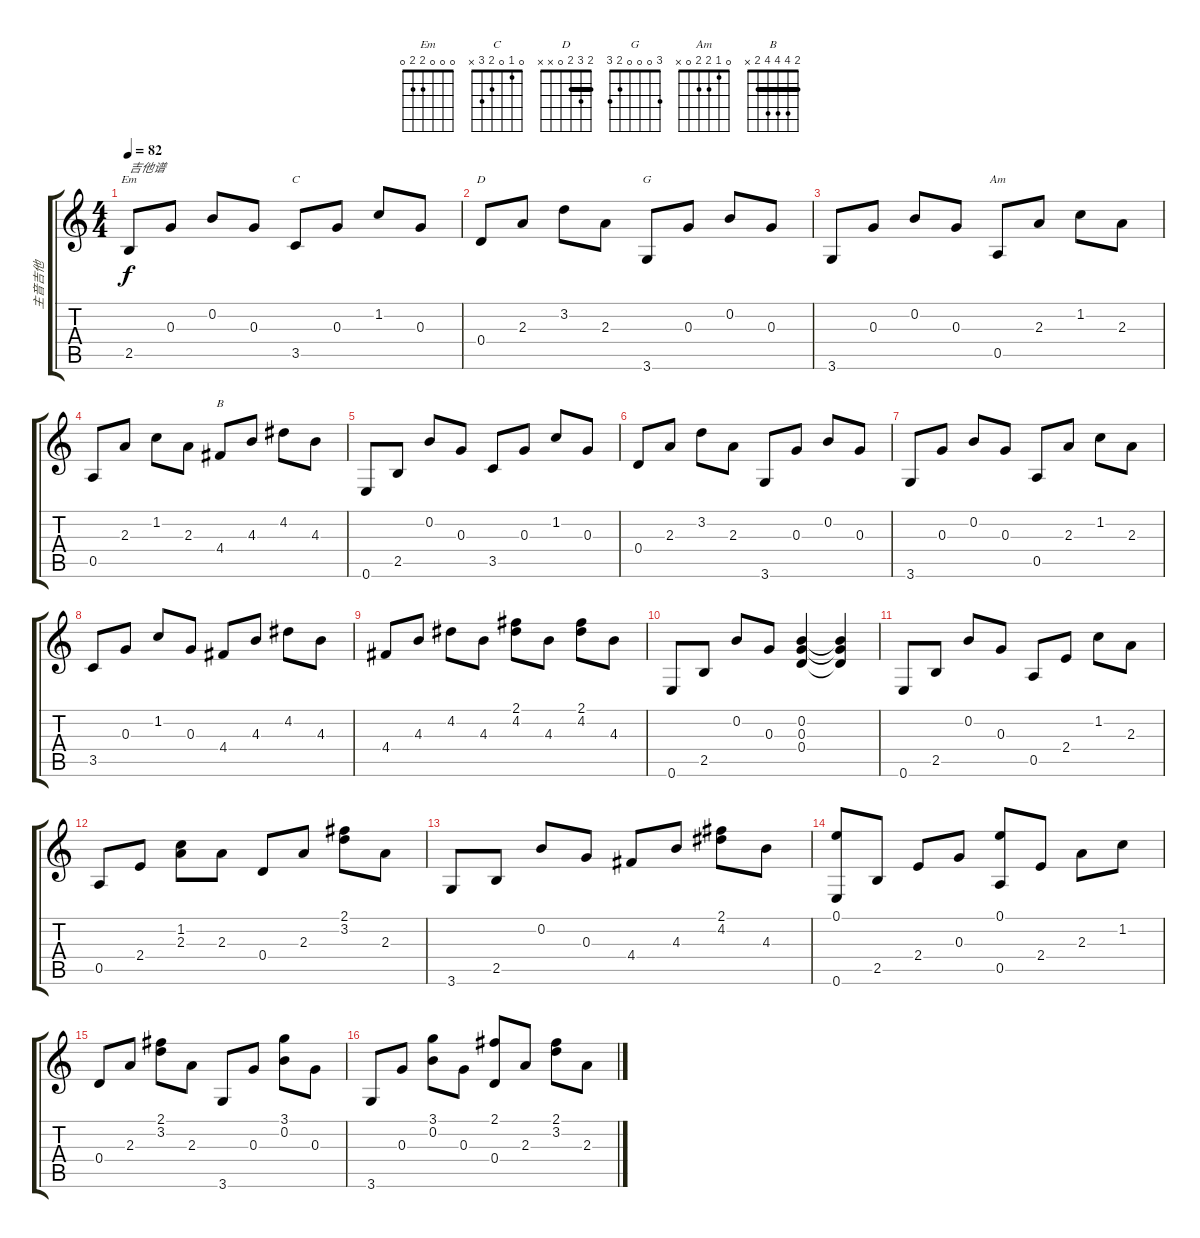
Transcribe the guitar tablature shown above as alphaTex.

\track ("主音吉他" "主音吉他") {instrument acousticguitarsteel}
\staff {score tabs}
\tuning (E4 B3 G3 D3 A2 E2) {hide}
\chord ("Em" 0 0 0 2 2 0)
\chord ("C" 0 1 0 2 3 x)
\chord ("D" 2 3 2 0 x x) {barre 2}
\chord ("G" 3 0 0 0 2 3)
\chord ("Am" 0 1 2 2 0 x)
\chord ("B" 2 4 4 4 2 x) {barre 2}
\ts (4 4)
\tempo 82
\clef g2
\ks c
2.5.8{ch "Em" txt "吉他谱" dy f instrument acousticguitarsteel} 0.3.8 0.2.8 0.3.8 3.5.8{ch "C"} 0.3.8 1.2.8 0.3.8 |
0.4.8{ch "D"} 2.3.8 3.2.8 2.3.8 3.6.8{ch "G"} 0.3.8 0.2.8 0.3.8 |
3.6.8 0.3.8 0.2.8 0.3.8 0.5.8{ch "Am"} 2.3.8 1.2.8 2.3.8 |
0.5.8 2.3.8 1.2.8 2.3.8 4.4.8{ch "B"} 4.3.8 4.2.8 4.3.8 |
0.6.8 2.5.8 0.2.8 0.3.8 3.5.8 0.3.8 1.2.8 0.3.8 |
0.4.8 2.3.8 3.2.8 2.3.8 3.6.8 0.3.8 0.2.8 0.3.8 |
3.6.8 0.3.8 0.2.8 0.3.8 0.5.8 2.3.8 1.2.8 2.3.8 |
3.5.8 0.3.8 1.2.8 0.3.8 4.4.8 4.3.8 4.2.8 4.3.8 |
4.4.8 4.3.8 4.2.8 4.3.8 (2.1 4.2).8 4.3.8 (2.1 4.2).8 4.3.8 |
0.6.8 2.5.8 0.2.8 0.3.8 (0.2 0.3 0.4).4 (0.2{t} 0.3{t} 0.4{t}).4 |
0.6.8 2.5.8 0.2.8 0.3.8 0.5.8 2.4.8 1.2.8 2.3.8 |
0.5.8 2.4.8 (1.2 2.3).8 2.3.8 0.4.8 2.3.8 (2.1 3.2).8 2.3.8 |
3.6.8 2.5.8 0.2.8 0.3.8 4.4.8 4.3.8 (2.1 4.2).8 4.3.8 |
(0.1 0.6).8 2.5.8 2.4.8 0.3.8 (0.1 0.5).8 2.4.8 2.3.8 1.2.8 |
0.4.8 2.3.8 (2.1 3.2).8 2.3.8 3.6.8 0.3.8 (3.1 0.2).8 0.3.8 |
3.6.8 0.3.8 (3.1 0.2).8 0.3.8 (2.1 0.4).8 2.3.8 (2.1 3.2).8 2.3.8
